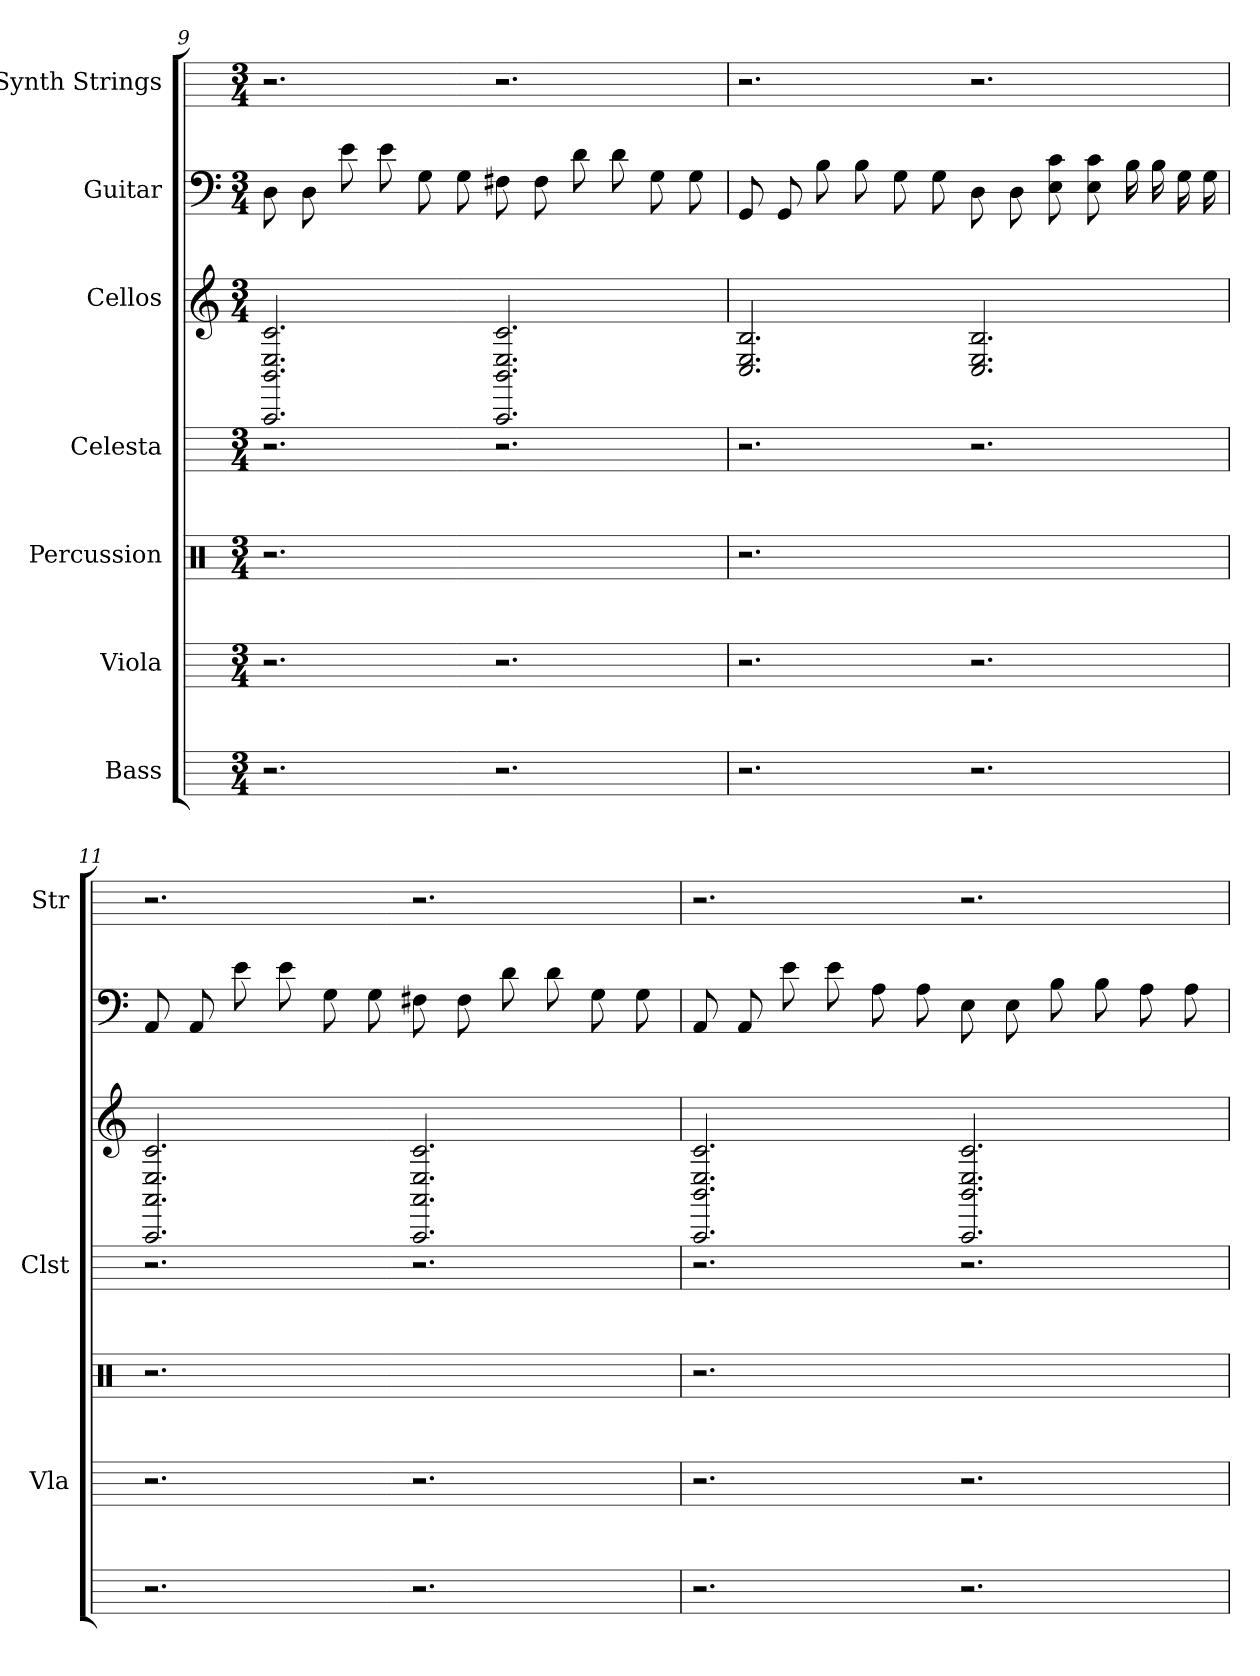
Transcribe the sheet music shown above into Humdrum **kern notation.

**kern	**kern	**kern	**kern	**kern	**kern	**kern
*part7	*part6	*part5	*part4	*part3	*part2	*part1
*staff7	*staff6	*staff5	*staff4	*staff3	*staff2	*staff1
*I"Bass	*I"Viola	*I"Percussion	*I"Celesta	*I"Cellos	*I"Guitar	*I"Synth Strings
*	*I'Vla	*	*I'Clst	*	*	*I'Str
*	*	*clefX	*	*	*	*
*k[]	*k[]	*k[]	*k[]	*k[]	*k[]	*k[]
*M3/4	*M3/4	*M3/4	*M3/4	*M3/4	*M3/4	*M3/4
=9	=9	=9	=9	=9	=9	=9
2.r	2.r	2.r	2.r	2.c 2.E 2.BB 2.AAA	8D	2.r
.	.	.	.	.	8D	.
.	.	.	.	.	8e	.
.	.	.	.	.	8e	.
.	.	.	.	.	8G	.
.	.	.	.	.	8G	.
2.r	2.r	2.ryy	2.r	2.c 2.E 2.BB 2.AAA	8F#	2.r
.	.	.	.	.	8F#	.
.	.	.	.	.	8d	.
.	.	.	.	.	8d	.
.	.	.	.	.	8G	.
.	.	.	.	.	8G	.
=10	=10	=10	=10	=10	=10	=10
2.r	2.r	2.r	2.r	2.B 2.E 2.C	8GG	2.r
.	.	.	.	.	8GG	.
.	.	.	.	.	8B	.
.	.	.	.	.	8B	.
.	.	.	.	.	8G	.
.	.	.	.	.	8G	.
2.r	2.r	2.ryy	2.r	2.B 2.E 2.C	8D	2.r
.	.	.	.	.	8D	.
.	.	.	.	.	8c 8E	.
.	.	.	.	.	8c 8E	.
.	.	.	.	.	16B	.
.	.	.	.	.	16B	.
.	.	.	.	.	16G	.
.	.	.	.	.	16G	.
=11	=11	=11	=11	=11	=11	=11
2.r	2.r	2.r	2.r	2.c 2.E 2.AA 2.AAA	8AA	2.r
.	.	.	.	.	8AA	.
.	.	.	.	.	8e	.
.	.	.	.	.	8e	.
.	.	.	.	.	8G	.
.	.	.	.	.	8G	.
2.r	2.r	2.ryy	2.r	2.c 2.E 2.AA 2.AAA	8F#	2.r
.	.	.	.	.	8F#	.
.	.	.	.	.	8d	.
.	.	.	.	.	8d	.
.	.	.	.	.	8G	.
.	.	.	.	.	8G	.
=12	=12	=12	=12	=12	=12	=12
2.r	2.r	2.r	2.r	2.c 2.E 2.BB 2.AAA	8AA	2.r
.	.	.	.	.	8AA	.
.	.	.	.	.	8e	.
.	.	.	.	.	8e	.
.	.	.	.	.	8A	.
.	.	.	.	.	8A	.
2.r	2.r	2.ryy	2.r	2.c 2.E 2.BB 2.AAA	8E	2.r
.	.	.	.	.	8E	.
.	.	.	.	.	8B	.
.	.	.	.	.	8B	.
.	.	.	.	.	8A	.
.	.	.	.	.	8A	.
=	=	=	=	=	=	=
*-	*-	*-	*-	*-	*-	*-
